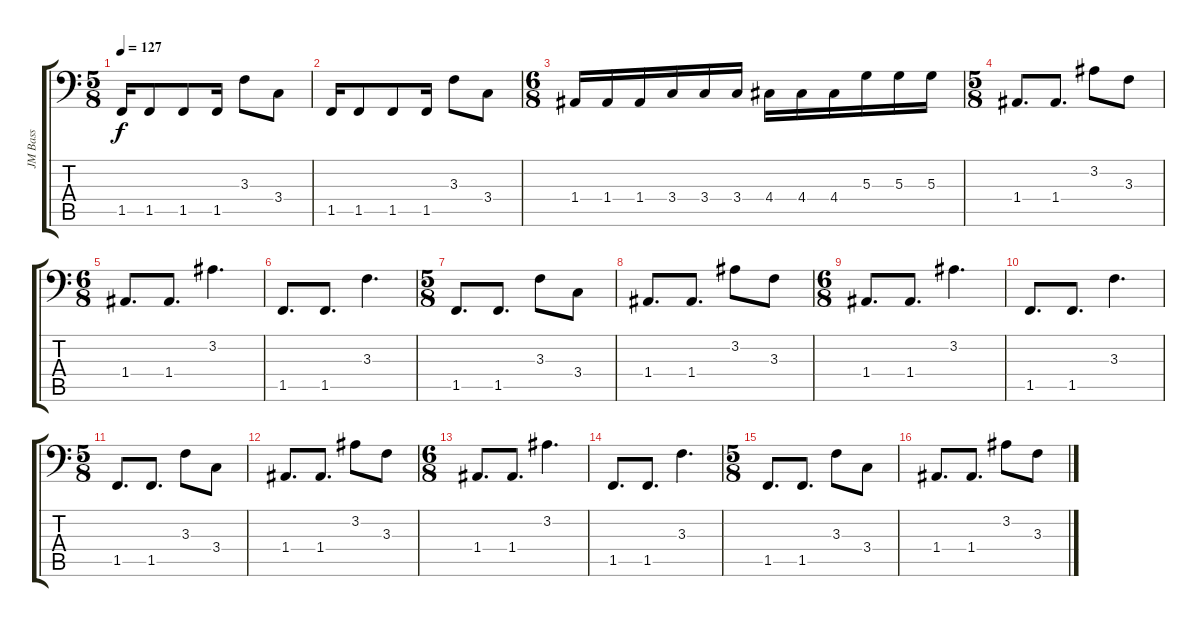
\track ("JM Bass" "JM Bass") {instrument electricbassfinger}
\staff {score tabs}
\tuning (C3 G2 D2 A1 E1 B0) {hide}
\ts (5 8)
\tempo 127
\clef f4
\ks c
1.5.16{dy f} 1.5.8 1.5.8 1.5.16 3.3.8 3.4.8 |
1.5.16 1.5.8 1.5.8 1.5.16 3.3.8 3.4.8 |
\ts (6 8)
1.4.16 1.4.16 1.4.16 3.4.16 3.4.16 3.4.16 4.4.16 4.4.16 4.4.16 5.3.16 5.3.16 5.3.16 |
\ts (5 8)
1.4.8{d} 1.4.8{d} 3.2.8 3.3.8 |
\ts (6 8)
1.4.8{d} 1.4.8{d} 3.2.4{d} |
1.5.8{d} 1.5.8{d} 3.3.4{d} |
\ts (5 8)
1.5.8{d} 1.5.8{d} 3.3.8 3.4.8 |
1.4.8{d} 1.4.8{d} 3.2.8 3.3.8 |
\ts (6 8)
1.4.8{d} 1.4.8{d} 3.2.4{d} |
1.5.8{d} 1.5.8{d} 3.3.4{d} |
\ts (5 8)
1.5.8{d} 1.5.8{d} 3.3.8 3.4.8 |
1.4.8{d} 1.4.8{d} 3.2.8 3.3.8 |
\ts (6 8)
1.4.8{d} 1.4.8{d} 3.2.4{d} |
1.5.8{d} 1.5.8{d} 3.3.4{d} |
\ts (5 8)
1.5.8{d} 1.5.8{d} 3.3.8 3.4.8 |
1.4.8{d} 1.4.8{d} 3.2.8 3.3.8
